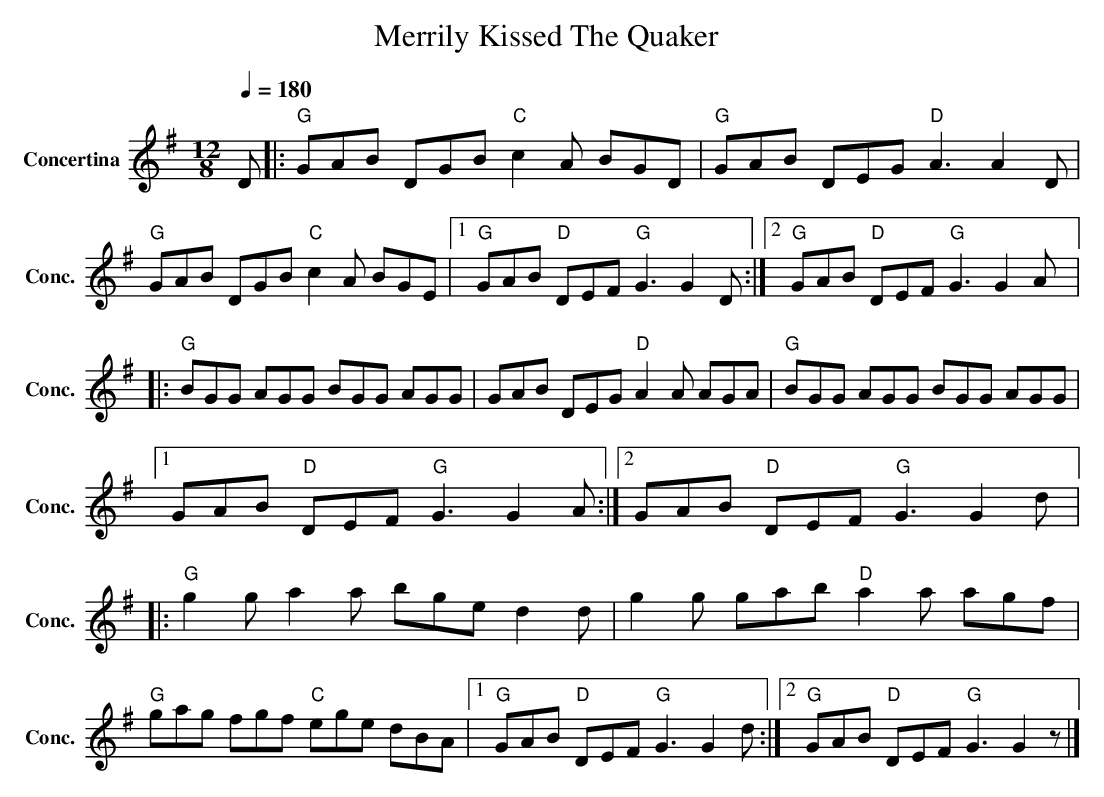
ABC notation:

X:1
T:Merrily Kissed The Quaker
L:1/8
Q:1/4=180
M:12/8
K:G
V:1 treble nm="Concertina" snm="Conc."
V:1
 D |:"G" GAB DGB"C" c2 A BGD |"G" GAB DEG"D" A3 A2 D |$"G" GAB DGB"C" c2 A BGE |1 %4
"G" GAB"D" DEF"G" G3 G2 D :|2"G" GAB"D" DEF"G" G3 G2 A |:$"G" BGG AGG BGG AGG | %7
 GAB DEG"D" A2 A AGA |"G" BGG AGG BGG AGG |1$ GAB"D" DEF"G" G3 G2 A :|2 GAB"D" DEF"G" G3 G2 d |:$ %11
"G" g2 g a2 a bge d2 d | g2 g gab"D" a2 a agf |$"G" gag fgf"C" ege dBA |1 %14
"G" GAB"D" DEF"G" G3 G2 d :|2"G" GAB"D" DEF"G" G3 G2 z |] %16
